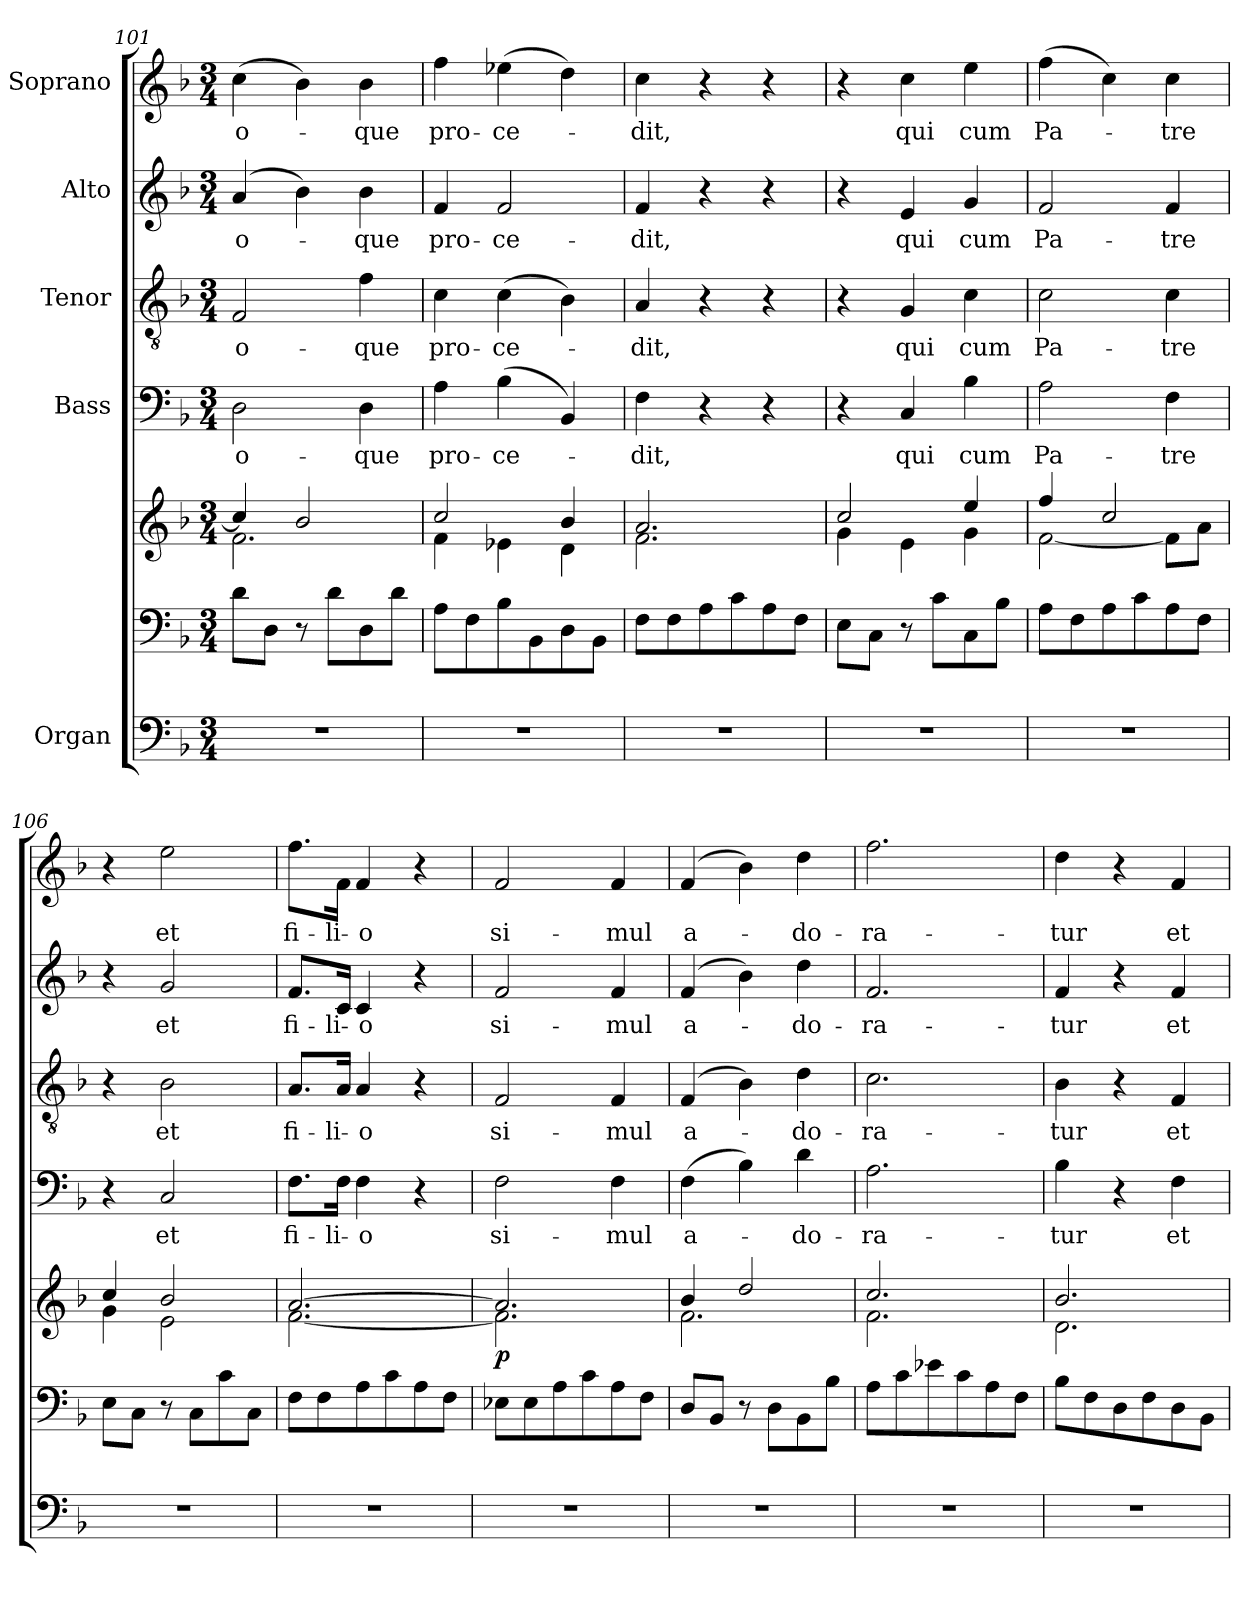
**kern	**kern	**kern	**dynam	**kern	**text	**kern	**text	**kern	**text	**kern	**text
*part5	*part5	*part5	*part5	*part4	*part4	*part3	*part3	*part2	*part2	*part1	*part1
*staff7	*staff6	*staff5	*staff5/6/7	*staff4	*staff4	*staff3	*staff3	*staff2	*staff2	*staff1	*staff1
*I"Organ	*	*	*	*I"Bass	*	*I"Tenor	*	*I"Alto	*	*I"Soprano	*
*clefF4	*clefF4	*clefG2	*	*clefF4	*	*clefGv2	*	*clefG2	*	*clefG2	*
*k[b-]	*k[b-]	*k[b-]	*	*k[b-]	*	*k[b-]	*	*k[b-]	*	*k[b-]	*
*M3/4	*M3/4	*M3/4	*	*M3/4	*	*M3/4	*	*M3/4	*	*M3/4	*
=101	=101	=101	=101	=101	=101	=101	=101	=101	=101	=101	=101
*	*	*^	*	*	*	*	*	*	*	*	*
!	!	!	!	!	!	!LO:LY:b	!	!LO:LY:b	!	!LO:LY:b	!	!LO:LY:b
2.r	8d\L	4cc/]	2.f\	.	2D\	-o-	2F/	-o-	(4a/	-o-	(4cc\	-o-
.	8D\J	.	.	.	.	.	.	.	.	.	.	.
.	8r	2b-/	.	.	.	.	.	.	4b-\)	.	4b-\)	.
.	8d\L	.	.	.	.	.	.	.	.	.	.	.
!	!	!	!	!	!	!LO:LY:b	!	!LO:LY:b	!	!LO:LY:b	!	!LO:LY:b
.	8D\	.	.	.	4D\	-que	4f\	-que	4b-\	-que	4b-\	-que
.	8d\J	.	.	.	.	.	.	.	.	.	.	.
=102	=102	=102	=102	=102	=102	=102	=102	=102	=102	=102	=102	=102
!	!	!	!	!	!	!LO:LY:b	!	!LO:LY:b	!	!LO:LY:b	!	!LO:LY:b
2.r	8A\L	2cc/	4f\	.	4A\	pro-	4c\	pro-	4f/	pro-	4ff\	pro-
.	8F\	.	.	.	.	.	.	.	.	.	.	.
!	!	!	!	!	!	!LO:LY:b	!	!LO:LY:b	!	!LO:LY:b	!	!LO:LY:b
.	8B-\	.	4e-X\	.	(4B-\	-ce-	(4c\	-ce-	2f/	-ce-	(4ee-X\	-ce-
.	8BB-\	.	.	.	.	.	.	.	.	.	.	.
.	8D\	4b-/	4d\	.	4BB-/)	.	4B-\)	.	.	.	4dd\)	.
.	8BB-\J	.	.	.	.	.	.	.	.	.	.	.
=103	=103	=103	=103	=103	=103	=103	=103	=103	=103	=103	=103	=103
!	!	!	!	!	!	!LO:LY:b	!	!LO:LY:b	!	!LO:LY:b	!	!LO:LY:b
2.r	8F\L	2.a/	2.f\	.	4F\	-dit,	4A/	-dit,	4f/	-dit,	4cc\	-dit,
.	8F\	.	.	.	.	.	.	.	.	.	.	.
.	8A\	.	.	.	4r	.	4r	.	4r	.	4r	.
.	8c\	.	.	.	.	.	.	.	.	.	.	.
.	8A\	.	.	.	4r	.	4r	.	4r	.	4r	.
.	8F\J	.	.	.	.	.	.	.	.	.	.	.
=104	=104	=104	=104	=104	=104	=104	=104	=104	=104	=104	=104	=104
2.r	8E\L	2cc/	4g\	.	4r	.	4r	.	4r	.	4r	.
.	8C\J	.	.	.	.	.	.	.	.	.	.	.
!	!	!	!	!	!	!LO:LY:b	!	!LO:LY:b	!	!LO:LY:b	!	!LO:LY:b
.	8r	.	4e\	.	4C/	qui	4G/	qui	4e/	qui	4cc\	qui
.	8c\L	.	.	.	.	.	.	.	.	.	.	.
!	!	!	!	!	!	!LO:LY:b	!	!LO:LY:b	!	!LO:LY:b	!	!LO:LY:b
.	8C\	4ee/	4g\	.	4B-\	cum	4c\	cum	4g/	cum	4ee\	cum
.	8B-\J	.	.	.	.	.	.	.	.	.	.	.
=105	=105	=105	=105	=105	=105	=105	=105	=105	=105	=105	=105	=105
!	!	!	!	!	!	!LO:LY:b	!	!LO:LY:b	!	!LO:LY:b	!	!LO:LY:b
2.r	8A\L	4ff/	[2f\	.	2A\	Pa-	2c\	Pa-	2f/	Pa-	(4ff\	Pa-
.	8F\	.	.	.	.	.	.	.	.	.	.	.
.	8A\	2cc/	.	.	.	.	.	.	.	.	4cc\)	.
.	8c\	.	.	.	.	.	.	.	.	.	.	.
!	!	!	!	!	!	!LO:LY:b	!	!LO:LY:b	!	!LO:LY:b	!	!LO:LY:b
.	8A\	.	8f\L]	.	4F\	tre	4c\	tre	4f/	tre	4cc\	tre
.	8F\J	.	8a\J	.	.	.	.	.	.	.	.	.
=106	=106	=106	=106	=106	=106	=106	=106	=106	=106	=106	=106	=106
2.r	8E\L	4cc/	4g\	.	4r	.	4r	.	4r	.	4r	.
.	8C\J	.	.	.	.	.	.	.	.	.	.	.
!	!	!	!	!	!	!LO:LY:b	!	!LO:LY:b	!	!LO:LY:b	!	!LO:LY:b
.	8r	2b-/	2e\	.	2C/	-et	2B-\	-et	2g/	-et	2ee\	-et
.	8C\L	.	.	.	.	.	.	.	.	.	.	.
.	8c\	.	.	.	.	.	.	.	.	.	.	.
.	8C\J	.	.	.	.	.	.	.	.	.	.	.
=107	=107	=107	=107	=107	=107	=107	=107	=107	=107	=107	=107	=107
!	!	!	!	!	!	!LO:LY:b	!	!LO:LY:b	!	!LO:LY:b	!	!LO:LY:b
2.r	8F\L	[2.a/	[2.f\	.	8.F\L	fi-	8.A/L	fi-	8.f/L	fi-	8.ff\L	fi-
.	8F\	.	.	.	.	.	.	.	.	.	.	.
!	!	!	!	!	!	!LO:LY:b	!	!LO:LY:b	!	!LO:LY:b	!	!LO:LY:b
.	.	.	.	.	16F\Jk	-li-	16A/Jk	-li-	16c/Jk	-li-	16f\Jk	-li-
!	!	!	!	!	!	!LO:LY:b	!	!LO:LY:b	!	!LO:LY:b	!	!LO:LY:b
.	8A\	.	.	.	4F\	-o	4A/	-o	4c/	-o	4f/	-o
.	8c\	.	.	.	.	.	.	.	.	.	.	.
.	8A\	.	.	.	4r	.	4r	.	4r	.	4r	.
.	8F\J	.	.	.	.	.	.	.	.	.	.	.
=108	=108	=108	=108	=108	=108	=108	=108	=108	=108	=108	=108	=108
!	!	!	!	!LO:DY:b	!	!LO:LY:b	!	!LO:LY:b	!	!LO:LY:b	!	!LO:LY:b
2.r	8E-X\L	2.a/]	2.f\]	p	2F\	si-	2F/	si-	2f/	si-	2f/	si-
.	8E-\	.	.	.	.	.	.	.	.	.	.	.
.	8A\	.	.	.	.	.	.	.	.	.	.	.
.	8c\	.	.	.	.	.	.	.	.	.	.	.
!	!	!	!	!	!	!LO:LY:b	!	!LO:LY:b	!	!LO:LY:b	!	!LO:LY:b
.	8A\	.	.	.	4F\	-mul	4F/	mul	4f/	mul	4f/	mul
.	8F\J	.	.	.	.	.	.	.	.	.	.	.
!!LO:PB:g=z
=109	=109	=109	=109	=109	=109	=109	=109	=109	=109	=109	=109	=109
!	!	!	!	!	!	!LO:LY:b	!	!LO:LY:b	!	!LO:LY:b	!	!LO:LY:b
2.r	8D/L	4b-/	2.f\	.	(4F\	a-	(4F/	a-	(4f/	a-	(4f/	a-
.	8BB-/J	.	.	.	.	.	.	.	.	.	.	.
.	8r	2dd/	.	.	4B-\)	.	4B-\)	.	4b-\)	.	4b-\)	.
.	8D\L	.	.	.	.	.	.	.	.	.	.	.
!	!	!	!	!	!	!LO:LY:b	!	!LO:LY:b	!	!LO:LY:b	!	!LO:LY:b
.	8BB-\	.	.	.	4d\	-do-	4d\	-do-	4dd\	-do-	4dd\	-do-
.	8B-\J	.	.	.	.	.	.	.	.	.	.	.
=110	=110	=110	=110	=110	=110	=110	=110	=110	=110	=110	=110	=110
!	!	!	!	!	!	!LO:LY:b	!	!LO:LY:b	!	!LO:LY:b	!	!LO:LY:b
2.r	8A\L	2.cc/	2.f\	.	2.A\	-ra-	2.c\	-ra-	2.f/	-ra-	2.ff\	-ra-
.	8c\	.	.	.	.	.	.	.	.	.	.	.
.	8e-X\	.	.	.	.	.	.	.	.	.	.	.
.	8c\	.	.	.	.	.	.	.	.	.	.	.
.	8A\	.	.	.	.	.	.	.	.	.	.	.
.	8F\J	.	.	.	.	.	.	.	.	.	.	.
=111	=111	=111	=111	=111	=111	=111	=111	=111	=111	=111	=111	=111
!	!	!	!	!	!	!LO:LY:b	!	!LO:LY:b	!	!LO:LY:b	!	!LO:LY:b
2.r	8B-\L	2.b-/	2.d\	.	4B-\	-tur	4B-\	-tur	4f/	-tur	4dd\	-tur
.	8F\	.	.	.	.	.	.	.	.	.	.	.
.	8D\	.	.	.	4r	.	4r	.	4r	.	4r	.
.	8F\	.	.	.	.	.	.	.	.	.	.	.
!	!	!	!	!	!	!LO:LY:b	!	!LO:LY:b	!	!LO:LY:b	!	!LO:LY:b
.	8D\	.	.	.	4F\	et	4F/	et	4f/	et	4f/	et
.	8BB-\J	.	.	.	.	.	.	.	.	.	.	.
*	*	*v	*v	*	*	*	*	*	*	*	*	*
=	=	=	=	=	=	=	=	=	=	=	=
*-	*-	*-	*-	*-	*-	*-	*-	*-	*-	*-	*-
